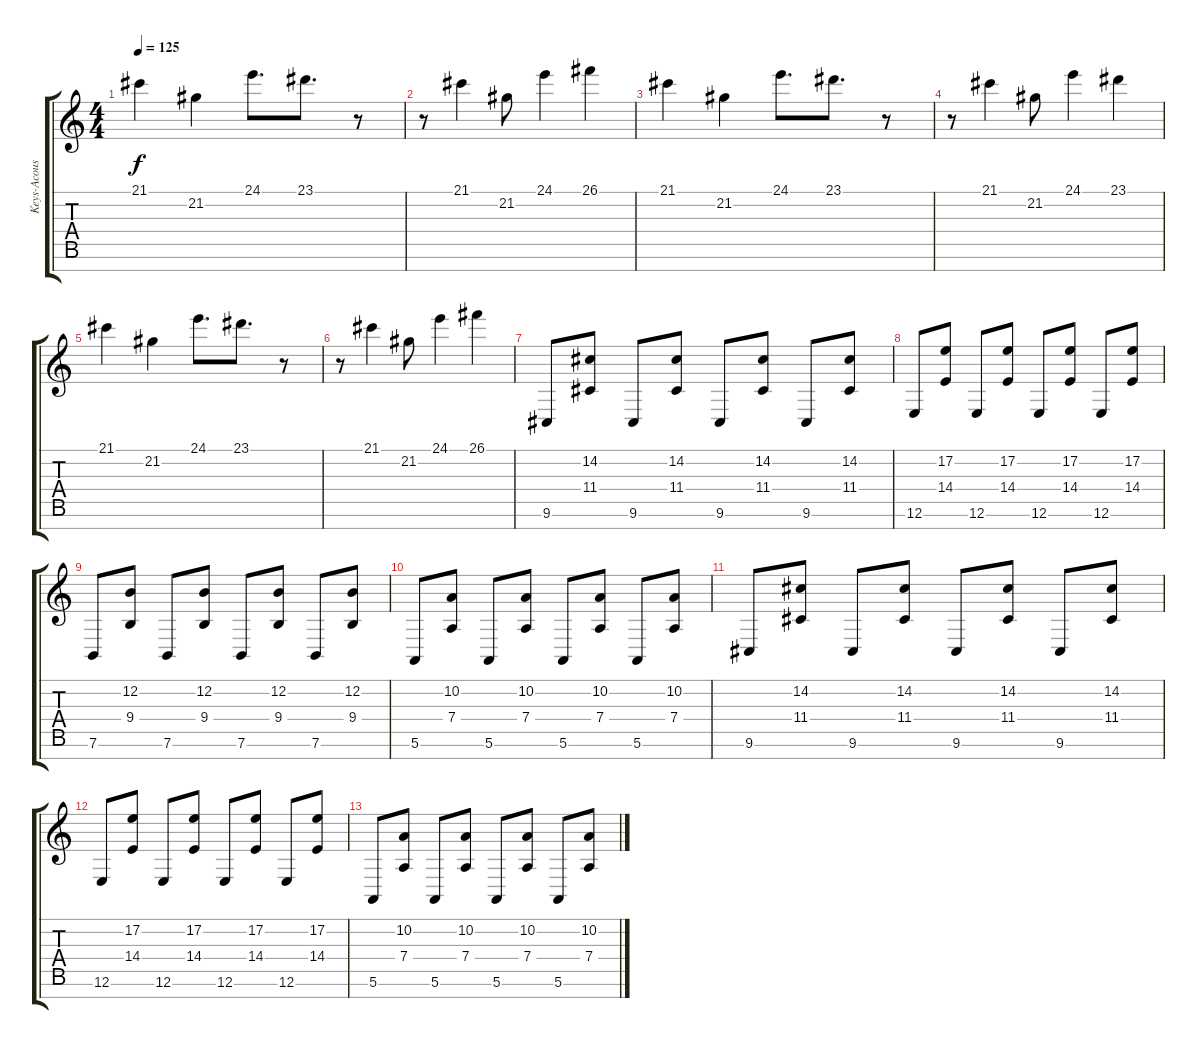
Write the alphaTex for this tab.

\track ("Keys-Acoustic Grand Piano" "Keys-Acous") {instrument acousticgrandpiano}
\staff {score tabs}
\tuning (E4 B3 G3 D3 A2 E2 B1) {hide}
\ts (4 4)
\tempo 125
\clef g2
\ks c
21.1.4{dy f} 21.2.4 24.1.8{d} 23.1.8{d} r.8 |
r.8 21.1.4 21.2.8 24.1.4 26.1.4 |
21.1.4 21.2.4 24.1.8{d} 23.1.8{d} r.8 |
r.8 21.1.4 21.2.8 24.1.4 23.1.4 |
21.1.4 21.2.4 24.1.8{d} 23.1.8{d} r.8 |
r.8 21.1.4 21.2.8 24.1.4 26.1.4 |
9.6.8 (14.2 11.4).8 9.6.8 (14.2 11.4).8 9.6.8 (14.2 11.4).8 9.6.8 (14.2 11.4).8 |
12.6.8 (17.2 14.4).8 12.6.8 (17.2 14.4).8 12.6.8 (17.2 14.4).8 12.6.8 (17.2 14.4).8 |
7.6.8 (12.2 9.4).8 7.6.8 (12.2 9.4).8 7.6.8 (12.2 9.4).8 7.6.8 (12.2 9.4).8 |
5.6.8 (10.2 7.4).8 5.6.8 (10.2 7.4).8 5.6.8 (10.2 7.4).8 5.6.8 (10.2 7.4).8 |
9.6.8 (14.2 11.4).8 9.6.8 (14.2 11.4).8 9.6.8 (14.2 11.4).8 9.6.8 (14.2 11.4).8 |
12.6.8 (17.2 14.4).8 12.6.8 (17.2 14.4).8 12.6.8 (17.2 14.4).8 12.6.8 (17.2 14.4).8 |
5.6.8 (10.2 7.4).8 5.6.8 (10.2 7.4).8 5.6.8 (10.2 7.4).8 5.6.8 (10.2 7.4).8
